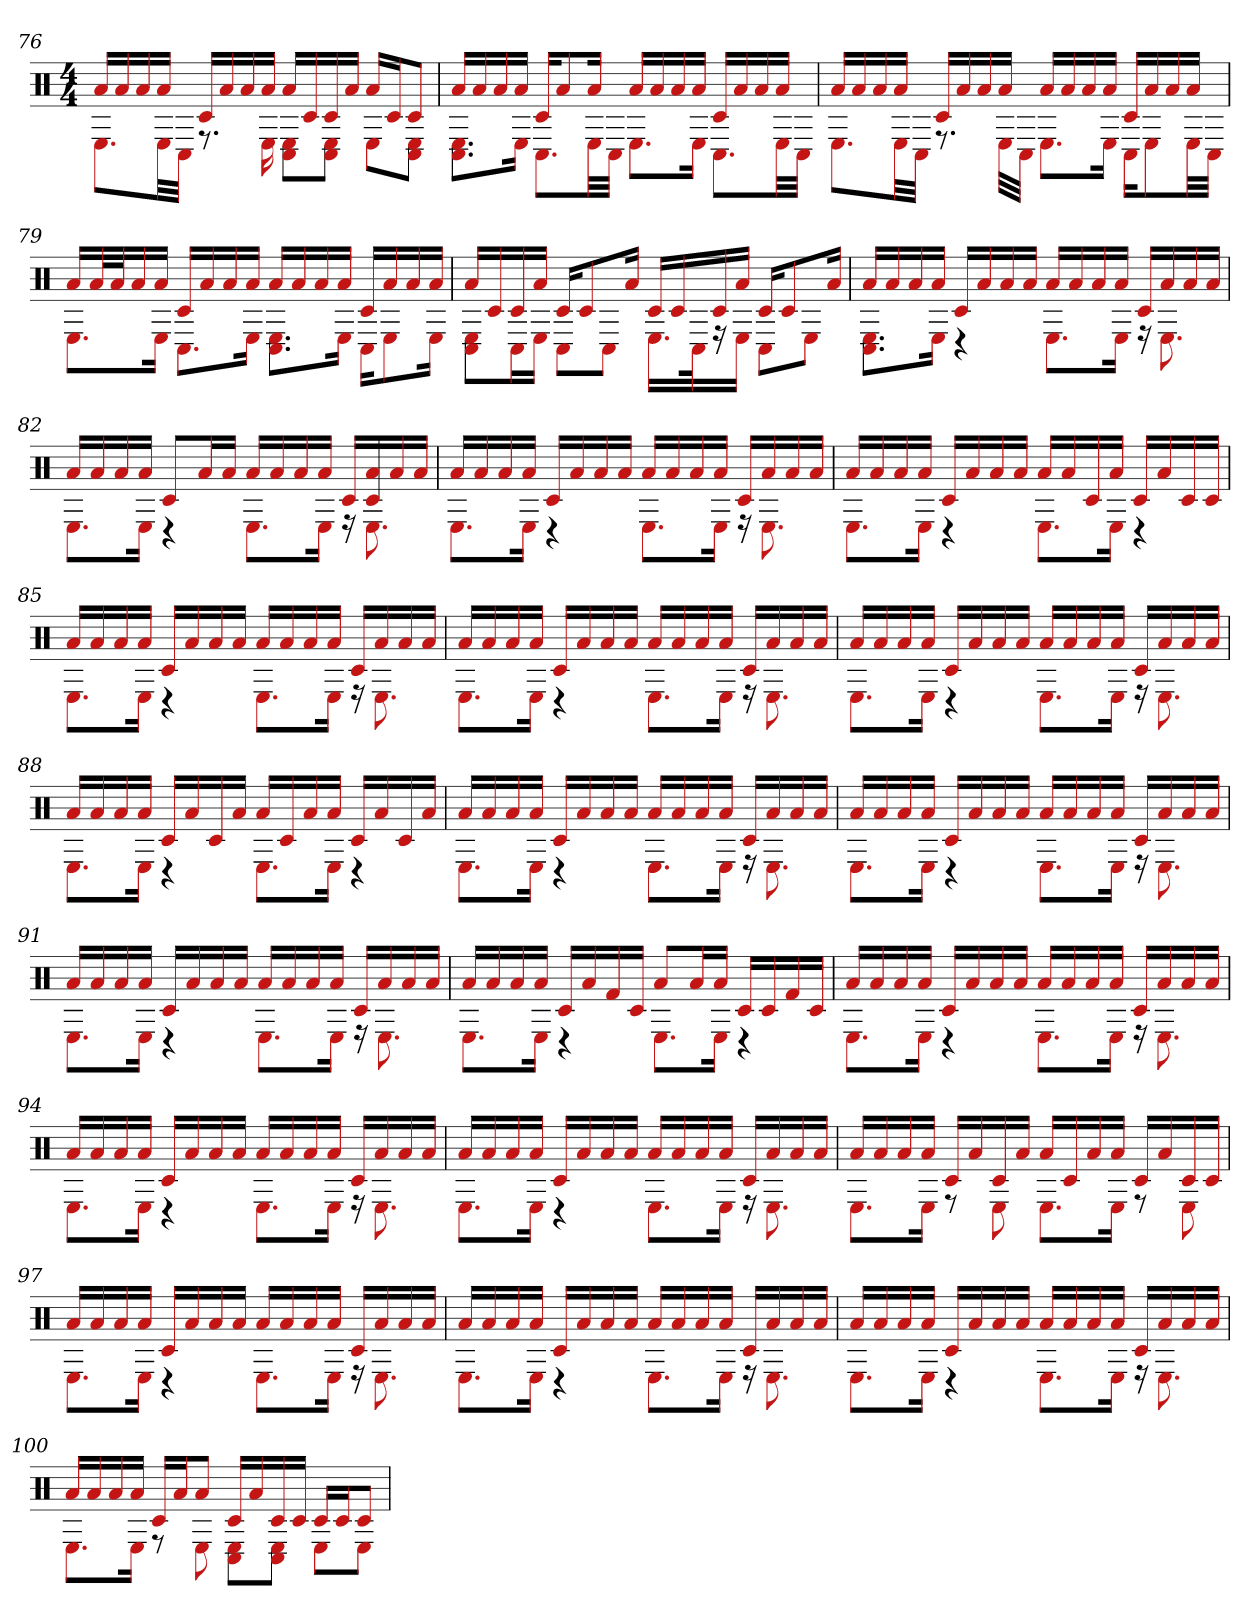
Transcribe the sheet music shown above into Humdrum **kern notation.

**kern
*part1
*staff1
*clefX
*k[]
*M4/4
=76
*^
16aLL	8.EL
16a	.
16a	.
16aJJ	32ELL
.	32C#JJJ
16c#LL	8.r
16a	.
16a	.
16aJJ	16E
16aLL	8E 8C#L
16c#	.
16c#	8C# 8EJ
16aJJ	.
16aLL	8EL
16c#J	.
8c#J	8E 8C#J
=77	=77
16aLL	8.C# 8.EL
16a	.
16a	.
16aJJ	16EJk
16c#KL	8.C#L
8a	.
16aJk	32ELL
.	32C#JJJ
16aLL	8.EL
16a	.
16a	.
16aJJ	16EJk
16c#LL	8.C#L
16a	.
16a	.
16aJJ	32ELL
.	32C#JJJ
=78	=78
16aLL	8.EL
16a	.
16a	.
16aJJ	32ELL
.	32C#JJJ
16c#LL	8.r
16a	.
16a	.
16aJJ	32ELLL
.	32C#JJJ
16aLL	8.EL
16a	.
16a	.
16aJJ	16EJk
16c#LL	16C#KL
16a	8E
16a	.
16aJJ	32ELL
.	32C#JJJ
=79	=79
16aLL	8.EL
32aL	.
32aJ	.
16a	.
16aJJ	16EJk
16c#LL	8.C#L
16a	.
16a	.
16aJJ	16EJk
16aLL	8.C# 8.EL
16a	.
16a	.
16aJJ	16EJk
16c#LL	16C#KL
16a	8E
16a	.
16aJJ	16EJk
=80	=80
16aLL	8E 8C#L
16c#	.
16c#	16C#L
16aJJ	16EJJ
16c#KL	8C#L
8c#	.
.	8C#J
16aJk	.
16c#LL	16.ELL
16c#	.
.	32C#k
16c#	16r
16aJJ	16EJJ
16c#KL	8C#L
8c#	.
.	8EJ
16aJk	.
=81	=81
16aLL	8.C# 8.EL
16a	.
16a	.
16aJJ	16EJk
16c#LL	4r
16a	.
16a	.
16aJJ	.
16aLL	8.EL
16a	.
16a	.
16aJJ	16EJk
16c#LL	16r
16a	8.E
16a	.
16aJJ	.
=82	=82
16aLL	8.EL
16a	.
16a	.
16aJJ	16EJk
8c#L	4r
16aL	.
16aJJ	.
16aLL	8.EL
16a	.
16a	.
16aJJ	16EJk
16c#LL	16r
16a 16c#	8.E
16a	.
16aJJ	.
=83	=83
16aLL	8.EL
16a	.
16a	.
16aJJ	16EJk
16c#LL	4r
16a	.
16a	.
16aJJ	.
16aLL	8.EL
16a	.
16a	.
16aJJ	16EJk
16c#LL	16r
16a	8.E
16a	.
16aJJ	.
=84	=84
16aLL	8.EL
16a	.
16a	.
16aJJ	16EJk
16c#LL	4r
16a	.
16a	.
16aJJ	.
16aLL	8.EL
16a	.
16c#	.
16aJJ	16EJk
16c#LL	4r
16a	.
16c#	.
16c#JJ	.
=85	=85
16aLL	8.EL
16a	.
16a	.
16aJJ	16EJk
16c#LL	4r
16a	.
16a	.
16aJJ	.
16aLL	8.EL
16a	.
16a	.
16aJJ	16EJk
16c#LL	16r
16a	8.E
16a	.
16aJJ	.
=86	=86
16aLL	8.EL
16a	.
16a	.
16aJJ	16EJk
16c#LL	4r
16a	.
16a	.
16aJJ	.
16aLL	8.EL
16a	.
16a	.
16aJJ	16EJk
16c#LL	16r
16a	8.E
16a	.
16aJJ	.
=87	=87
16aLL	8.EL
16a	.
16a	.
16aJJ	16EJk
16c#LL	4r
16a	.
16a	.
16aJJ	.
16aLL	8.EL
16a	.
16a	.
16aJJ	16EJk
16c#LL	16r
16a	8.E
16a	.
16aJJ	.
=88	=88
16aLL	8.EL
16a	.
16a	.
16aJJ	16EJk
16c#LL	4r
16a	.
16c#	.
16aJJ	.
16aLL	8.EL
16c#	.
16a	.
16aJJ	16EJk
16c#LL	4r
16a	.
16c#	.
16aJJ	.
=89	=89
16aLL	8.EL
16a	.
16a	.
16aJJ	16EJk
16c#LL	4r
16a	.
16a	.
16aJJ	.
16aLL	8.EL
16a	.
16a	.
16aJJ	16EJk
16c#LL	16r
16a	8.E
16a	.
16aJJ	.
=90	=90
16aLL	8.EL
16a	.
16a	.
16aJJ	16EJk
16c#LL	4r
16a	.
16a	.
16aJJ	.
16aLL	8.EL
16a	.
16a	.
16aJJ	16EJk
16c#LL	16r
16a	8.E
16a	.
16aJJ	.
=91	=91
16aLL	8.EL
16a	.
16a	.
16aJJ	16EJk
16c#LL	4r
16a	.
16a	.
16aJJ	.
16aLL	8.EL
16a	.
16a	.
16aJJ	16EJk
16c#LL	16r
16a	8.E
16a	.
16aJJ	.
=92	=92
16aLL	8.EL
16a	.
16a	.
16aJJ	16EJk
16c#LL	4r
16a	.
16f#	.
16c#JJ	.
8aL	8.EL
16aL	.
16aJJ	16EJk
16c#LL	4r
16c#	.
16f#	.
16c#JJ	.
=93	=93
16aLL	8.EL
16a	.
16a	.
16aJJ	16EJk
16c#LL	4r
16a	.
16a	.
16aJJ	.
16aLL	8.EL
16a	.
16a	.
16aJJ	16EJk
16c#LL	16r
16a	8.E
16a	.
16aJJ	.
=94	=94
16aLL	8.EL
16a	.
16a	.
16aJJ	16EJk
16c#LL	4r
16a	.
16a	.
16aJJ	.
16aLL	8.EL
16a	.
16a	.
16aJJ	16EJk
16c#LL	16r
16a	8.E
16a	.
16aJJ	.
=95	=95
16aLL	8.EL
16a	.
16a	.
16aJJ	16EJk
16c#LL	4r
16a	.
16a	.
16aJJ	.
16aLL	8.EL
16a	.
16a	.
16aJJ	16EJk
16c#LL	16r
16a	8.E
16a	.
16aJJ	.
=96	=96
16aLL	8.EL
16a	.
16a	.
16aJJ	16EJk
16c#LL	8r
16a	.
16c#	8E
16aJJ	.
16aLL	8.EL
16c#	.
16a	.
16aJJ	16EJk
16c#LL	8r
16a	.
16c#	8E
16c#JJ	.
=97	=97
16aLL	8.EL
16a	.
16a	.
16aJJ	16EJk
16c#LL	4r
16a	.
16a	.
16aJJ	.
16aLL	8.EL
16a	.
16a	.
16aJJ	16EJk
16c#LL	16r
16a	8.E
16a	.
16aJJ	.
=98	=98
16aLL	8.EL
16a	.
16a	.
16aJJ	16EJk
16c#LL	4r
16a	.
16a	.
16aJJ	.
16aLL	8.EL
16a	.
16a	.
16aJJ	16EJk
16c#LL	16r
16a	8.E
16a	.
16aJJ	.
=99	=99
16aLL	8.EL
16a	.
16a	.
16aJJ	16EJk
16c#LL	4r
16a	.
16a	.
16aJJ	.
16aLL	8.EL
16a	.
16a	.
16aJJ	16EJk
16c#LL	16r
16a	8.E
16a	.
16aJJ	.
=100	=100
16aLL	8.EL
16a	.
16a	.
16aJJ	16EJk
16c#LL	8r
16aJ	.
8aJ	8E
16c#LL	8E 8C#L
16a	.
16c#	8E 8C#J
16c#JJ	.
16c#LL	8EL
16c#J	.
8c#J	8EJ
*v	*v
=
*-
